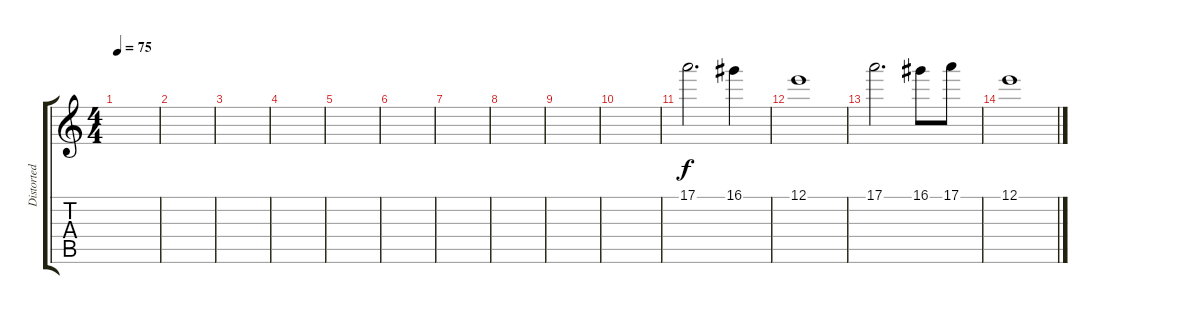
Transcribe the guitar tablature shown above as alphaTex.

\track ("Distorted 2" "Distorted ") {instrument distortionguitar}
\staff {score tabs}
\tuning (E4 B3 G3 D3 A2 E2) {hide}
\ts (4 4)
\tempo 75
\clef g2
\ks c
|
|
|
|
|
|
|
|
|
|
17.1.2{d} 16.1.4 |
12.1.1 |
17.1.2{d} 16.1.8 17.1.8 |
12.1.1
